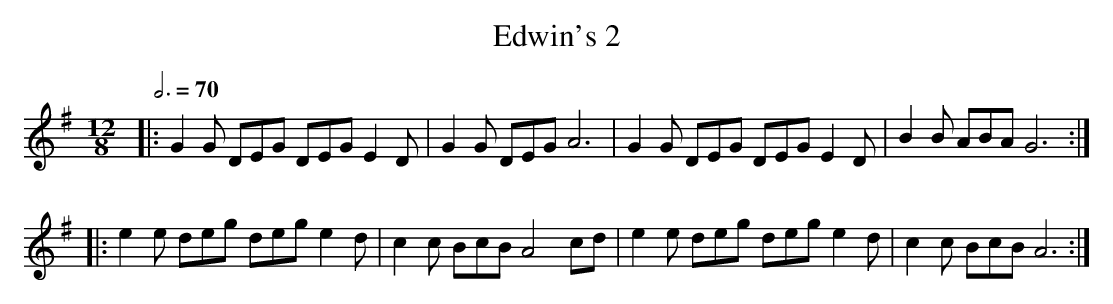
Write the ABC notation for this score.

X:1
T:Edwin's 2
L:1/4
M:12/8
Q:3/4=70
K:G major
|:GG/2 D/2E/2G/2 D/2E/2G/2 ED/2 | GG/2 D/2E/2G/2 A3 | GG/2 D/2E/2G/2 D/2E/2G/2 ED/2 | BB/2 A/2B/2A/2 G3 :|
|:ee/2 d/2e/2g/2 d/2e/2g/2 ed/2 | cc/2 B/2c/2B/2 A2 c/2d/2 | ee/2 d/2e/2g/2 d/2e/2g/2 ed/2 | cc/2 B/2c/2B/2 A3 :|
